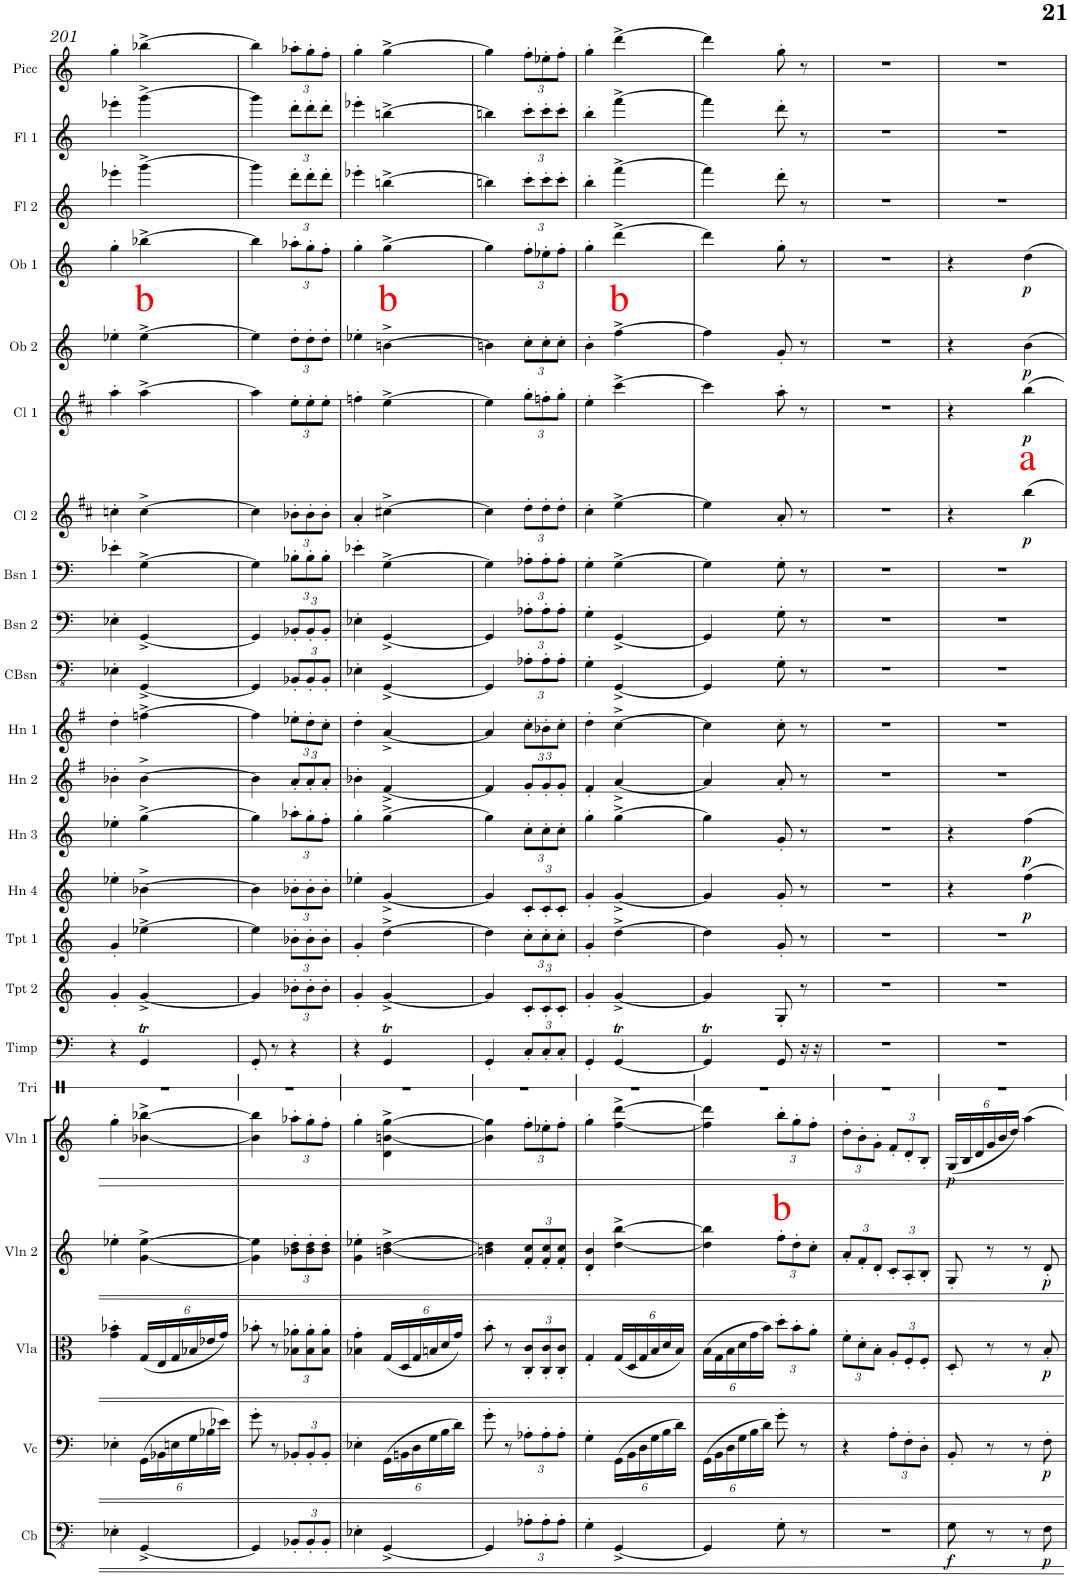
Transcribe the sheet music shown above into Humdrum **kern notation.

**kern	**dynam	**kern	**dynam	**kern	**dynam	**kern	**dynam	**kern	**text	**dynam	**kern	**kern	**kern	**kern	**kern	**dynam	**kern	**dynam	**kern	**kern	**kern	**kern	**kern	**kern	**dynam	**kern	**text	**dynam	**kern	**dynam	**kern	**text	**dynam	**kern	**kern	**kern
*part23	*part23	*part22	*part22	*part21	*part21	*part20	*part20	*part19	*part19	*part19	*part18	*part17	*part16	*part15	*part14	*part14	*part13	*part13	*part12	*part11	*part10	*part9	*part8	*part7	*part7	*part6	*part6	*part6	*part5	*part5	*part4	*part4	*part4	*part3	*part2	*part1
*staff23	*staff23	*staff22	*staff22	*staff21	*staff21	*staff20	*staff20	*staff19	*staff19	*staff19	*staff18	*staff17	*staff16	*staff15	*staff14	*staff14	*staff13	*staff13	*staff12	*staff11	*staff10	*staff9	*staff8	*staff7	*staff7	*staff6	*staff6	*staff6	*staff5	*staff5	*staff4	*staff4	*staff4	*staff3	*staff2	*staff1
*I"Contrabass	*	*I"Violoncello	*	*I"Viola	*	*I"Violin 2	*	*I"Violin 1	*	*	*I"Triangle	*I"Timpani	*I"C Trumpet 2	*I"C Trumpet 1	*I"C Horn 4	*	*I"C Horn 3	*	*I"F Horn 2	*I"F Horn 1	*I"Contrabassoon	*I"Bassoon 2	*I"Bassoon 1	*I"Bb Clarinet 2	*	*I"Bb Clarinet 1	*	*	*I"Oboe 2	*	*I"Oboe 1	*	*	*I"Flute 2	*I"Flute 1	*I"Piccolo
*I'Cb	*	*I'Vc	*	*I'Vla	*	*I'Vln 2	*	*I'Vln 1	*	*	*I'Tri	*I'Timp	*I'Tpt 2	*I'Tpt 1	*I'Hn 4	*	*I'Hn 3	*	*I'Hn 2	*I'Hn 1	*I'CBsn	*I'Bsn 2	*I'Bsn 1	*I'Cl 2	*	*I'Cl 1	*	*	*I'Ob 2	*	*I'Ob 1	*	*	*I'Fl 2	*I'Fl 1	*I'Picc
!!LO:PB:g=z
*clefFv4	*	*clefF4	*	*clefC3	*	*clefG2	*	*clefG2	*	*	*clefX	*clefF4	*clefG2	*clefG2	*clefG2	*	*clefG2	*	*clefG2	*clefG2	*clefFv4	*clefF4	*clefF4	*clefG2	*	*clefG2	*	*	*clefG2	*	*clefG2	*	*	*clefG2	*clefG2	*clefG2
*	*	*	*	*	*	*	*	*	*	*	*	*	*Trd1c2	*Trd1c2	*Trd7c12	*	*Trd7c12	*	*Trd4c7	*Trd4c7	*	*	*	*Trd1c2	*	*Trd1c2	*	*	*	*	*	*	*	*	*	*Trd-7c-12
*k[]	*	*k[]	*	*k[]	*	*k[]	*	*k[]	*	*	*k[]	*k[]	*k[]	*k[]	*k[]	*	*k[]	*	*k[f#]	*k[f#]	*k[]	*k[]	*k[]	*k[f#c#]	*	*k[f#c#]	*	*	*k[]	*	*k[]	*	*	*k[]	*k[]	*k[]
*M2/4	*	*M2/4	*	*M2/4	*	*M2/4	*	*M2/4	*	*	*M2/4	*M2/4	*M2/4	*M2/4	*M2/4	*	*M2/4	*	*M2/4	*M2/4	*M2/4	*M2/4	*M2/4	*M2/4	*	*M2/4	*	*	*M2/4	*	*M2/4	*	*	*M2/4	*M2/4	*M2/4
=201	=201	=201	=201	=201	=201	=201	=201	=201	=201	=201	=201	=201	=201	=201	=201	=201	=201	=201	=201	=201	=201	=201	=201	=201	=201	=201	=201	=201	=201	=201	=201	=201	=201	=201	=201	=201
4EE-X'\	.	4E-X'\	.	4g\' 4b-X\'	.	4ee-X'\	.	4gg'\	.	.	2r	4r	4g'/	4g'/	4ee-X'\	.	4ee-X'\	.	4b-X'\	4dd'\	4EE-X'\	4E-X'\	4e-X'\	4ccn'\	.	4aa'\	.	.	4ee-X'\	.	4gg'\	.	.	4eee-X'\	4eee-X'\	4gg'\
*	*	*Xbrackettup	*	*Xbrackettup	*	*	*	*	*	*	*	*	*	*	*	*	*	*	*	*	*	*	*	*	*	*	*	*	*	*	*	*	*	*	*	*
!	!	!	!	!	!	!	!	!	!	!	!	!	!	!	!	!	!	!	!	!	!	!	!	!	!	!	!	!	!	!	!	!LO:LY:b:color=#FF0000	!	!	!	!
[4GGG^/	.	(24GG\LL	.	(24G/LL	.	[4g\^ [4ee-\^	.	[4b-X\^ [4bb-X\^	.	.	.	4GG>/	[4g^/	[4ee-X^\	[4b-X^\	.	[4gg^\	.	[4b-^\	[4ffn^\	[4GGG^/	[4GG^/	[4G^\	[4cc^\	.	[4aa^\	.	.	[4ee-^\	.	[4bb-X^\	b	.	[4ggg^\	[4ggg^\	[4bb-X^\
.	.	24BB-X\	.	24E/	.	.	.	.	.	.	.	.	.	.	.	.	.	.	.	.	.	.	.	.	.	.	.	.	.	.	.	.	.	.	.	.
.	.	24En\	.	24G/	.	.	.	.	.	.	.	.	.	.	.	.	.	.	.	.	.	.	.	.	.	.	.	.	.	.	.	.	.	.	.	.
.	.	24G\	.	24B-X/	.	.	.	.	.	.	.	.	.	.	.	.	.	.	.	.	.	.	.	.	.	.	.	.	.	.	.	.	.	.	.	.
.	.	24B-X\	.	24e-X/	.	.	.	.	.	.	.	.	.	.	.	.	.	.	.	.	.	.	.	.	.	.	.	.	.	.	.	.	.	.	.	.
.	.	24e-X\JJ)	.	24g/JJ)	.	.	.	.	.	.	.	.	.	.	.	.	.	.	.	.	.	.	.	.	.	.	.	.	.	.	.	.	.	.	.	.
=202	=202	=202	=202	=202	=202	=202	=202	=202	=202	=202	=202	=202	=202	=202	=202	=202	=202	=202	=202	=202	=202	=202	=202	=202	=202	=202	=202	=202	=202	=202	=202	=202	=202	=202	=202	=202
4GGG/]	.	8g'\	.	8b-X'\	.	4g\] 4ee-\]	.	4b-\] 4bb-\]	.	.	2r	8GG'/	4g/]	4ee-\]	4b-\]	.	4gg\]	.	4b-\]	4ff\]	4GGG/]	4GG/]	4G\]	4cc\]	.	4aa\]	.	.	4ee-\]	.	4bb-\]	.	.	4ggg\]	4ggg\]	4bb-\]
.	.	8r	.	8r	.	.	.	.	.	.	.	8r	.	.	.	.	.	.	.	.	.	.	.	.	.	.	.	.	.	.	.	.	.	.	.	.
*Xbrackettup	*	*	*	*	*	*Xbrackettup	*	*Xbrackettup	*	*	*	*	*Xbrackettup	*Xbrackettup	*Xbrackettup	*	*Xbrackettup	*	*Xbrackettup	*Xbrackettup	*Xbrackettup	*Xbrackettup	*Xbrackettup	*Xbrackettup	*	*Xbrackettup	*	*	*Xbrackettup	*	*Xbrackettup	*	*	*Xbrackettup	*Xbrackettup	*Xbrackettup
12BBB-X'/L	.	12BB-X'/L	.	12B-X\' 12a-X\'L	.	12b-X\' 12dd\'L	.	12aa-X'\L	.	.	.	4r	12b-X'\L	12b-X'\L	12b-X'\L	.	12aa-X'\L	.	12a'/L	12ee-X'\L	12BBB-X'/L	12BB-X'/L	12B-X'\L	12b-X'\L	.	12ee'\L	.	.	12dd'\L	.	12aa-X'\L	.	.	12ddd'\L	12ddd'\L	12aa-X'\L
12BBB-'/	.	12BB-'/	.	12B-\' 12a-\'	.	12b-\' 12dd\'	.	12gg'\	.	.	.	.	12b-'\	12b-'\	12b-'\	.	12gg'\	.	12a'/	12dd'\	12BBB-'/	12BB-'/	12B-'\	12b-'\	.	12ee'\	.	.	12dd'\	.	12gg'\	.	.	12ddd'\	12ddd'\	12gg'\
12BBB-'/J	.	12BB-'/J	.	12B-\' 12a-\'J	.	12b-\' 12dd\'J	.	12ff'\J	.	.	.	.	12b-'\J	12b-'\J	12b-'\J	.	12ff'\J	.	12a'/J	12cc'\J	12BBB-'/J	12BB-'/J	12B-'\J	12b-'\J	.	12ee'\J	.	.	12dd'\J	.	12ff'\J	.	.	12ddd'\J	12ddd'\J	12ff'\J
=203	=203	=203	=203	=203	=203	=203	=203	=203	=203	=203	=203	=203	=203	=203	=203	=203	=203	=203	=203	=203	=203	=203	=203	=203	=203	=203	=203	=203	=203	=203	=203	=203	=203	=203	=203	=203
4EE-X'\	.	4E-X'\	.	4B-X\' 4g\'	.	4g\' 4ee-X\'	.	4gg'\	.	.	2r	4r	4g'/	4g'/	4ee-X'\	.	4gg'\	.	4b-X'\	4dd'\	4EE-X'\	4E-X'\	4e-X'\	4a'/	.	4ffn'\	.	.	4ee-X'\	.	4gg'\	.	.	4eee-X'\	4eee-X'\	4gg'\
!	!	!	!	!	!	!	!	!	!	!	!	!	!	!	!	!	!	!	!	!	!	!	!	!	!	!	!	!	!	!	!	!LO:LY:b:color=#FF0000	!	!	!	!
[4GGG^/	.	(24GG\LL	.	(24G/LL	.	[4bn\^ [4dd\^	.	4d\^ [4bn\^ [4gg\^	.	.	.	4GG>/	[4g^/	[4dd^\	[4g^/	.	[4gg^\	.	[4f#^/	[4a^/	[4GGG^/	[4GG^/	[4G^\	[4cc#X^\	.	[4ee^\	.	.	[4bn^\	.	[4gg^\	b	.	[4bbn^\	[4bbn^\	[4gg^\
.	.	24BBn\	.	24D/	.	.	.	.	.	.	.	.	.	.	.	.	.	.	.	.	.	.	.	.	.	.	.	.	.	.	.	.	.	.	.	.
.	.	24D\	.	24G/	.	.	.	.	.	.	.	.	.	.	.	.	.	.	.	.	.	.	.	.	.	.	.	.	.	.	.	.	.	.	.	.
.	.	24G\	.	24Bn/	.	.	.	.	.	.	.	.	.	.	.	.	.	.	.	.	.	.	.	.	.	.	.	.	.	.	.	.	.	.	.	.
.	.	24B\	.	24d/	.	.	.	.	.	.	.	.	.	.	.	.	.	.	.	.	.	.	.	.	.	.	.	.	.	.	.	.	.	.	.	.
.	.	24d\JJ)	.	24g/JJ)	.	.	.	.	.	.	.	.	.	.	.	.	.	.	.	.	.	.	.	.	.	.	.	.	.	.	.	.	.	.	.	.
=204	=204	=204	=204	=204	=204	=204	=204	=204	=204	=204	=204	=204	=204	=204	=204	=204	=204	=204	=204	=204	=204	=204	=204	=204	=204	=204	=204	=204	=204	=204	=204	=204	=204	=204	=204	=204
4GGG/]	.	8g'\	.	8b'\	.	4bn\] 4dd\]	.	4b\] 4gg\]	.	.	2r	4GG'/	4g/]	4dd\]	4g/]	.	4gg\]	.	4f#/]	4a/]	4GGG/]	4GG/]	4G\]	4cc#\]	.	4ee\]	.	.	4bn\]	.	4gg\]	.	.	4bbn\]	4bbn\]	4gg\]
.	.	8r	.	8r	.	.	.	.	.	.	.	.	.	.	.	.	.	.	.	.	.	.	.	.	.	.	.	.	.	.	.	.	.	.	.	.
*	*	*	*	*	*	*	*	*	*	*	*	*Xbrackettup	*	*	*	*	*	*	*	*	*	*	*	*	*	*	*	*	*	*	*	*	*	*	*	*
12AA-X'\L	.	12A-X'\L	.	12C/' 12c/'L	.	12f/' 12cc/'L	.	12ff'\L	.	.	.	12C'/L	12c'/L	12cc'\L	12c'/L	.	12cc'\L	.	12g'/L	12cc'\L	12AA-X'\L	12A-X'\L	12A-X'\L	12dd'\L	.	12gg'\L	.	.	12cc'\L	.	12ff'\L	.	.	12ccc'\L	12ccc'\L	12ff'\L
12AA-'\	.	12A-'\	.	12C/' 12c/'	.	12f/' 12cc/'	.	12ee-X'\	.	.	.	12C'/	12c'/	12cc'\	12c'/	.	12cc'\	.	12g'/	12b-X'\	12AA-'\	12A-'\	12A-'\	12dd'\	.	12ffn'\	.	.	12cc'\	.	12ee-X'\	.	.	12ccc'\	12ccc'\	12ee-X'\
12AA-'\J	.	12A-'\J	.	12C/' 12c/'J	.	12f/' 12cc/'J	.	12ff'\J	.	.	.	12C'/J	12c'/J	12cc'\J	12c'/J	.	12cc'\J	.	12g'/J	12cc'\J	12AA-'\J	12A-'\J	12A-'\J	12dd'\J	.	12gg'\J	.	.	12cc'\J	.	12ff'\J	.	.	12ccc'\J	12ccc'\J	12ff'\J
=205	=205	=205	=205	=205	=205	=205	=205	=205	=205	=205	=205	=205	=205	=205	=205	=205	=205	=205	=205	=205	=205	=205	=205	=205	=205	=205	=205	=205	=205	=205	=205	=205	=205	=205	=205	=205
4GG'\	.	4G'\	.	4G'/	.	4d/' 4b/'	.	4gg'\	.	.	2r	4GG'/	4g'/	4g'/	4g'/	.	4gg'\	.	4f#'/	4dd'\	4GG'\	4G'\	4G'\	4cc#'\	.	4ee'\	.	.	4b'\	.	4gg'\	.	.	4bb'\	4bb'\	4gg'\
!	!	!	!	!	!	!	!	!	!	!	!	!	!	!	!	!	!	!	!	!	!	!	!	!	!	!	!	!	!	!	!	!LO:LY:b:color=#FF0000	!	!	!	!
[4GGG^/	.	(24GG\LL	.	(24G/LL	.	[4dd\^ [4bb\^	.	[4ff\^ [4ddd\^	.	.	.	[4GG>/	[4g^/	[4dd^\	[4g^/	.	[4gg^\	.	[4a^/	[4cc^\	[4GGG^/	[4GG^/	[4G^\	[4ee^\	.	[4ccc#^\	.	.	[4ff^\	.	[4ddd^\	b	.	[4fff^\	[4fff^\	[4ddd^\
.	.	24BB\	.	24D/	.	.	.	.	.	.	.	.	.	.	.	.	.	.	.	.	.	.	.	.	.	.	.	.	.	.	.	.	.	.	.	.
.	.	24D\	.	24G/	.	.	.	.	.	.	.	.	.	.	.	.	.	.	.	.	.	.	.	.	.	.	.	.	.	.	.	.	.	.	.	.
.	.	24G\	.	24B/	.	.	.	.	.	.	.	.	.	.	.	.	.	.	.	.	.	.	.	.	.	.	.	.	.	.	.	.	.	.	.	.
.	.	24B\	.	24d/	.	.	.	.	.	.	.	.	.	.	.	.	.	.	.	.	.	.	.	.	.	.	.	.	.	.	.	.	.	.	.	.
.	.	24d\JJ)	.	24B/JJ)	.	.	.	.	.	.	.	.	.	.	.	.	.	.	.	.	.	.	.	.	.	.	.	.	.	.	.	.	.	.	.	.
=206	=206	=206	=206	=206	=206	=206	=206	=206	=206	=206	=206	=206	=206	=206	=206	=206	=206	=206	=206	=206	=206	=206	=206	=206	=206	=206	=206	=206	=206	=206	=206	=206	=206	=206	=206	=206
4GGG/]	.	(24GG\LL	.	(24B\LL	.	4dd\] 4bb\]	.	4ff\] 4ddd\]	.	.	2r	4GG>/]	4g/]	4dd\]	4g/]	.	4gg\]	.	4a/]	4cc\]	4GGG/]	4GG/]	4G\]	4ee\]	.	4ccc#\]	.	.	4ff\]	.	4ddd\]	.	.	4fff\]	4fff\]	4ddd\]
.	.	24BB\	.	24G\	.	.	.	.	.	.	.	.	.	.	.	.	.	.	.	.	.	.	.	.	.	.	.	.	.	.	.	.	.	.	.	.
.	.	24D\	.	24B\	.	.	.	.	.	.	.	.	.	.	.	.	.	.	.	.	.	.	.	.	.	.	.	.	.	.	.	.	.	.	.	.
.	.	24G\	.	24d\	.	.	.	.	.	.	.	.	.	.	.	.	.	.	.	.	.	.	.	.	.	.	.	.	.	.	.	.	.	.	.	.
.	.	24B\	.	24g\	.	.	.	.	.	.	.	.	.	.	.	.	.	.	.	.	.	.	.	.	.	.	.	.	.	.	.	.	.	.	.	.
.	.	24d\JJ)	.	24b\JJ)	.	.	.	.	.	.	.	.	.	.	.	.	.	.	.	.	.	.	.	.	.	.	.	.	.	.	.	.	.	.	.	.
!	!	!	!	!	!	!	!	!	!LO:LY:b:color=#FF0000	!	!	!	!	!	!	!	!	!	!	!	!	!	!	!	!	!	!	!	!	!	!	!	!	!	!	!
8GG'\	.	8g'\	.	12dd'\L	.	12ff'\L	.	12bb'\L	b	.	.	8GG/	8G'/	8g'/	8g'/	.	8g'/	.	8a'/	8cc'\	8GG'\	8G'\	8G'\	8a'/	.	8aa'\	.	.	8g'/	.	8gg'\	.	.	8ddd'\	8ddd'\	8gg'\
.	.	.	.	12b'\	.	12dd'\	.	12gg'\	.	.	.	.	.	.	.	.	.	.	.	.	.	.	.	.	.	.	.	.	.	.	.	.	.	.	.	.
8r	.	8r	.	.	.	.	.	.	.	.	.	16r	8r	8r	8r	.	8r	.	8r	8r	8r	8r	8r	8r	.	8r	.	.	8r	.	8r	.	.	8r	8r	8r
.	.	.	.	12a'\J	.	12cc'\J	.	12ff'\J	.	.	.	.	.	.	.	.	.	.	.	.	.	.	.	.	.	.	.	.	.	.	.	.	.	.	.	.
.	.	.	.	.	.	.	.	.	.	.	.	16r	.	.	.	.	.	.	.	.	.	.	.	.	.	.	.	.	.	.	.	.	.	.	.	.
=207	=207	=207	=207	=207	=207	=207	=207	=207	=207	=207	=207	=207	=207	=207	=207	=207	=207	=207	=207	=207	=207	=207	=207	=207	=207	=207	=207	=207	=207	=207	=207	=207	=207	=207	=207	=207
2r	.	4r	.	12f'\L	.	12a'/L	.	12dd'\L	.	.	2r	2r	2r	2r	2r	.	2r	.	2r	2r	2r	2r	2r	2r	.	2r	.	.	2r	.	2r	.	.	2r	2r	2r
.	.	.	.	12d'\	.	12f'/	.	12b'\	.	.	.	.	.	.	.	.	.	.	.	.	.	.	.	.	.	.	.	.	.	.	.	.	.	.	.	.
.	.	.	.	12B'\J	.	12d'/J	.	12g'\J	.	.	.	.	.	.	.	.	.	.	.	.	.	.	.	.	.	.	.	.	.	.	.	.	.	.	.	.
.	.	12A'\L	.	12A'/L	.	12c'/L	.	12f'/L	.	.	.	.	.	.	.	.	.	.	.	.	.	.	.	.	.	.	.	.	.	.	.	.	.	.	.	.
.	.	12F'\	.	12F'/	.	12A'/	.	12d'/	.	.	.	.	.	.	.	.	.	.	.	.	.	.	.	.	.	.	.	.	.	.	.	.	.	.	.	.
.	.	12D'\J	.	12F'/J	.	12B'/J	.	12B'/J	.	.	.	.	.	.	.	.	.	.	.	.	.	.	.	.	.	.	.	.	.	.	.	.	.	.	.	.
=208	=208	=208	=208	=208	=208	=208	=208	=208	=208	=208	=208	=208	=208	=208	=208	=208	=208	=208	=208	=208	=208	=208	=208	=208	=208	=208	=208	=208	=208	=208	=208	=208	=208	=208	=208	=208
!	!LO:DY:b	!	!	!	!	!	!	!	!	!LO:DY:b	!	!	!	!	!	!	!	!	!	!	!	!	!	!	!	!	!	!	!	!	!	!	!	!	!	!
8GG\	f	8BB'/	.	8D'/	.	8G'/	.	(24G/LL	.	p	2r	2r	2r	2r	4r	.	4r	.	2r	2r	2r	2r	2r	4r	.	4r	.	.	4r	.	4r	.	.	2r	2r	2r
.	.	.	.	.	.	.	.	24B/	.	.	.	.	.	.	.	.	.	.	.	.	.	.	.	.	.	.	.	.	.	.	.	.	.	.	.	.
.	.	.	.	.	.	.	.	24d/	.	.	.	.	.	.	.	.	.	.	.	.	.	.	.	.	.	.	.	.	.	.	.	.	.	.	.	.
8r	.	8r	.	8r	.	8r	.	24g/	.	.	.	.	.	.	.	.	.	.	.	.	.	.	.	.	.	.	.	.	.	.	.	.	.	.	.	.
.	.	.	.	.	.	.	.	24b/	.	.	.	.	.	.	.	.	.	.	.	.	.	.	.	.	.	.	.	.	.	.	.	.	.	.	.	.
.	.	.	.	.	.	.	.	24dd/JJ)	.	.	.	.	.	.	.	.	.	.	.	.	.	.	.	.	.	.	.	.	.	.	.	.	.	.	.	.
!	!	!	!	!	!	!	!	!	!	!	!	!	!	!	!	!LO:DY:b	!	!LO:DY:b	!	!	!	!	!	!	!LO:DY:b	!	!LO:LY:b:color=#FF0000	!LO:DY:b	!	!LO:DY:b	!	!	!LO:DY:b	!	!	!
8r	.	8r	.	8r	.	8r	.	4aa\	.	.	.	.	.	.	4ff\	p	4ff\	p	.	.	.	.	.	4bb\	p	4bb\	a	p	4b\	p	4dd\	.	p	.	.	.
!	!LO:DY:b	!	!LO:DY:b	!	!LO:DY:b	!	!LO:DY:b	!	!	!	!	!	!	!	!	!	!	!	!	!	!	!	!	!	!	!	!	!	!	!	!	!	!	!	!	!
8FF\	p	8F'\	p	8B'/	p	8d'/	p	.	.	.	.	.	.	.	.	.	.	.	.	.	.	.	.	.	.	.	.	.	.	.	.	.	.	.	.	.
=	=	=	=	=	=	=	=	=	=	=	=	=	=	=	=	=	=	=	=	=	=	=	=	=	=	=	=	=	=	=	=	=	=	=	=	=
*-	*-	*-	*-	*-	*-	*-	*-	*-	*-	*-	*-	*-	*-	*-	*-	*-	*-	*-	*-	*-	*-	*-	*-	*-	*-	*-	*-	*-	*-	*-	*-	*-	*-	*-	*-	*-
